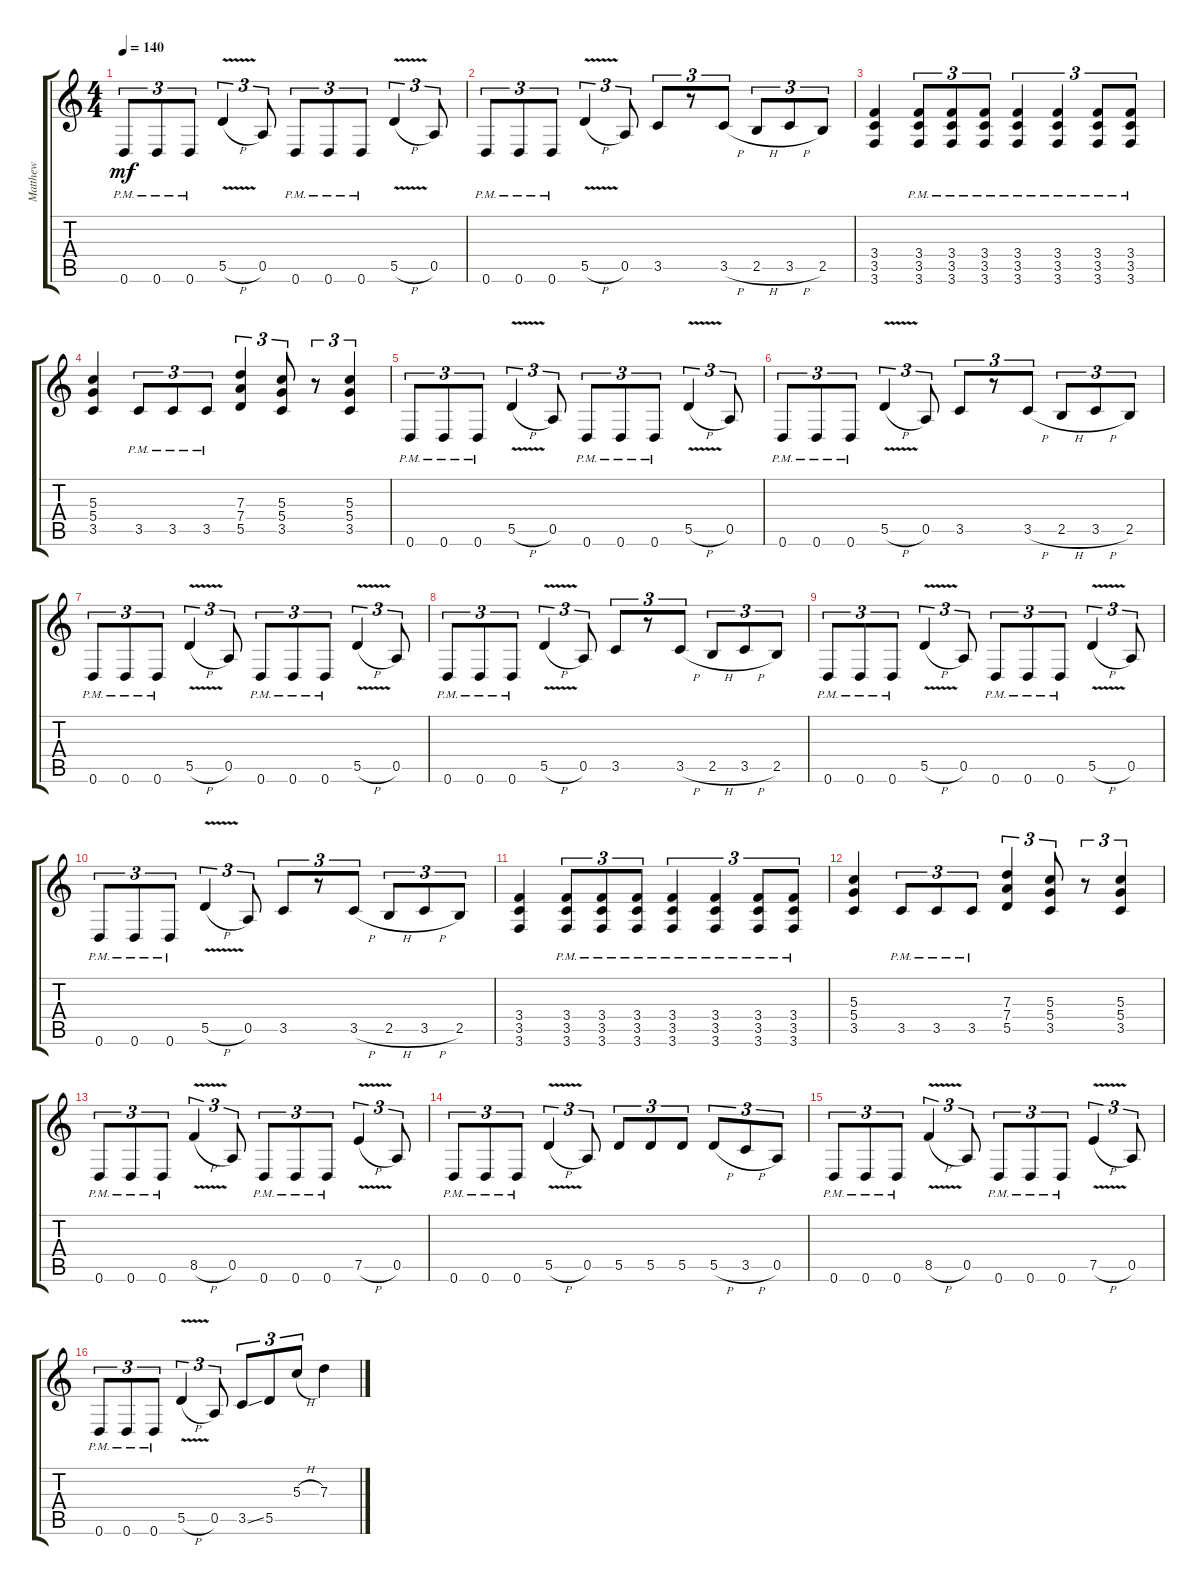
\track ("Matthew" "Matthew") {instrument distortionguitar}
\staff {score tabs}
\tuning (E4 B3 G3 D3 A2 D2) {hide}
\ts (4 4)
\tempo 140
\clef g2
\ks c
0.6{pm}.8{tu (3 2) dy mf} 0.6{pm}.8{tu (3 2)} 0.6{pm}.8{tu (3 2)} 5.5{v h}.4{tu (3 2)} 0.5.8{tu (3 2)} 0.6{pm}.8{tu (3 2)} 0.6{pm}.8{tu (3 2)} 0.6{pm}.8{tu (3 2)} 5.5{v h}.4{tu (3 2)} 0.5.8{tu (3 2)} |
0.6{pm}.8{tu (3 2)} 0.6{pm}.8{tu (3 2)} 0.6{pm}.8{tu (3 2)} 5.5{v h}.4{tu (3 2)} 0.5.8{tu (3 2)} 3.5.8{tu (3 2)} r.8{tu (3 2)} 3.5{h}.8{tu (3 2)} 2.5{h}.8{tu (3 2)} 3.5{h}.8{tu (3 2)} 2.5.8{tu (3 2)} |
(3.4 3.5 3.6).4 (3.4{pm} 3.5{pm} 3.6{pm}).8{tu (3 2)} (3.4{pm} 3.5{pm} 3.6{pm}).8{tu (3 2)} (3.4{pm} 3.5{pm} 3.6{pm}).8{tu (3 2)} (3.4{pm} 3.5{pm} 3.6{pm}).4{tu (3 2)} (3.4{pm} 3.5{pm} 3.6{pm}).4{tu (3 2)} (3.4{pm} 3.5{pm} 3.6{pm}).8{tu (3 2)} (3.4{pm} 3.5{pm} 3.6{pm}).8{tu (3 2)} |
(5.3 5.4 3.5).4 3.5{pm}.8{tu (3 2)} 3.5{pm}.8{tu (3 2)} 3.5{pm}.8{tu (3 2)} (7.3 7.4 5.5).4{tu (3 2)} (5.3 5.4 3.5).8{tu (3 2)} r.8{tu (3 2)} (5.3 5.4 3.5).4{tu (3 2)} |
0.6{pm}.8{tu (3 2)} 0.6{pm}.8{tu (3 2)} 0.6{pm}.8{tu (3 2)} 5.5{v h}.4{tu (3 2)} 0.5.8{tu (3 2)} 0.6{pm}.8{tu (3 2)} 0.6{pm}.8{tu (3 2)} 0.6{pm}.8{tu (3 2)} 5.5{v h}.4{tu (3 2)} 0.5.8{tu (3 2)} |
0.6{pm}.8{tu (3 2)} 0.6{pm}.8{tu (3 2)} 0.6{pm}.8{tu (3 2)} 5.5{v h}.4{tu (3 2)} 0.5.8{tu (3 2)} 3.5.8{tu (3 2)} r.8{tu (3 2)} 3.5{h}.8{tu (3 2)} 2.5{h}.8{tu (3 2)} 3.5{h}.8{tu (3 2)} 2.5.8{tu (3 2)} |
0.6{pm}.8{tu (3 2)} 0.6{pm}.8{tu (3 2)} 0.6{pm}.8{tu (3 2)} 5.5{v h}.4{tu (3 2)} 0.5.8{tu (3 2)} 0.6{pm}.8{tu (3 2)} 0.6{pm}.8{tu (3 2)} 0.6{pm}.8{tu (3 2)} 5.5{v h}.4{tu (3 2)} 0.5.8{tu (3 2)} |
0.6{pm}.8{tu (3 2)} 0.6{pm}.8{tu (3 2)} 0.6{pm}.8{tu (3 2)} 5.5{v h}.4{tu (3 2)} 0.5.8{tu (3 2)} 3.5.8{tu (3 2)} r.8{tu (3 2)} 3.5{h}.8{tu (3 2)} 2.5{h}.8{tu (3 2)} 3.5{h}.8{tu (3 2)} 2.5.8{tu (3 2)} |
0.6{pm}.8{tu (3 2)} 0.6{pm}.8{tu (3 2)} 0.6{pm}.8{tu (3 2)} 5.5{v h}.4{tu (3 2)} 0.5.8{tu (3 2)} 0.6{pm}.8{tu (3 2)} 0.6{pm}.8{tu (3 2)} 0.6{pm}.8{tu (3 2)} 5.5{v h}.4{tu (3 2)} 0.5.8{tu (3 2)} |
0.6{pm}.8{tu (3 2)} 0.6{pm}.8{tu (3 2)} 0.6{pm}.8{tu (3 2)} 5.5{v h}.4{tu (3 2)} 0.5.8{tu (3 2)} 3.5.8{tu (3 2)} r.8{tu (3 2)} 3.5{h}.8{tu (3 2)} 2.5{h}.8{tu (3 2)} 3.5{h}.8{tu (3 2)} 2.5.8{tu (3 2)} |
(3.4 3.5 3.6).4 (3.4{pm} 3.5{pm} 3.6{pm}).8{tu (3 2)} (3.4{pm} 3.5{pm} 3.6{pm}).8{tu (3 2)} (3.4{pm} 3.5{pm} 3.6{pm}).8{tu (3 2)} (3.4{pm} 3.5{pm} 3.6{pm}).4{tu (3 2)} (3.4{pm} 3.5{pm} 3.6{pm}).4{tu (3 2)} (3.4{pm} 3.5{pm} 3.6{pm}).8{tu (3 2)} (3.4{pm} 3.5{pm} 3.6{pm}).8{tu (3 2)} |
(5.3 5.4 3.5).4 3.5{pm}.8{tu (3 2)} 3.5{pm}.8{tu (3 2)} 3.5{pm}.8{tu (3 2)} (7.3 7.4 5.5).4{tu (3 2)} (5.3 5.4 3.5).8{tu (3 2)} r.8{tu (3 2)} (5.3 5.4 3.5).4{tu (3 2)} |
0.6{pm}.8{tu (3 2)} 0.6{pm}.8{tu (3 2)} 0.6{pm}.8{tu (3 2)} 8.5{v h}.4{tu (3 2)} 0.5.8{tu (3 2)} 0.6{pm}.8{tu (3 2)} 0.6{pm}.8{tu (3 2)} 0.6{pm}.8{tu (3 2)} 7.5{v h}.4{tu (3 2)} 0.5.8{tu (3 2)} |
0.6{pm}.8{tu (3 2)} 0.6{pm}.8{tu (3 2)} 0.6{pm}.8{tu (3 2)} 5.5{v h}.4{tu (3 2)} 0.5.8{tu (3 2)} 5.5.8{tu (3 2)} 5.5.8{tu (3 2)} 5.5.8{tu (3 2)} 5.5{h}.8{tu (3 2)} 3.5{h}.8{tu (3 2)} 0.5.8{tu (3 2)} |
0.6{pm}.8{tu (3 2)} 0.6{pm}.8{tu (3 2)} 0.6{pm}.8{tu (3 2)} 8.5{v h}.4{tu (3 2)} 0.5.8{tu (3 2)} 0.6{pm}.8{tu (3 2)} 0.6{pm}.8{tu (3 2)} 0.6{pm}.8{tu (3 2)} 7.5{v h}.4{tu (3 2)} 0.5.8{tu (3 2)} |
0.6{pm}.8{tu (3 2)} 0.6{pm}.8{tu (3 2)} 0.6{pm}.8{tu (3 2)} 5.5{v h}.4{tu (3 2)} 0.5.8{tu (3 2)} 3.5{ss}.8{tu (3 2)} 5.5.8{tu (3 2)} 5.3{h}.8{tu (3 2)} 7.3.4
